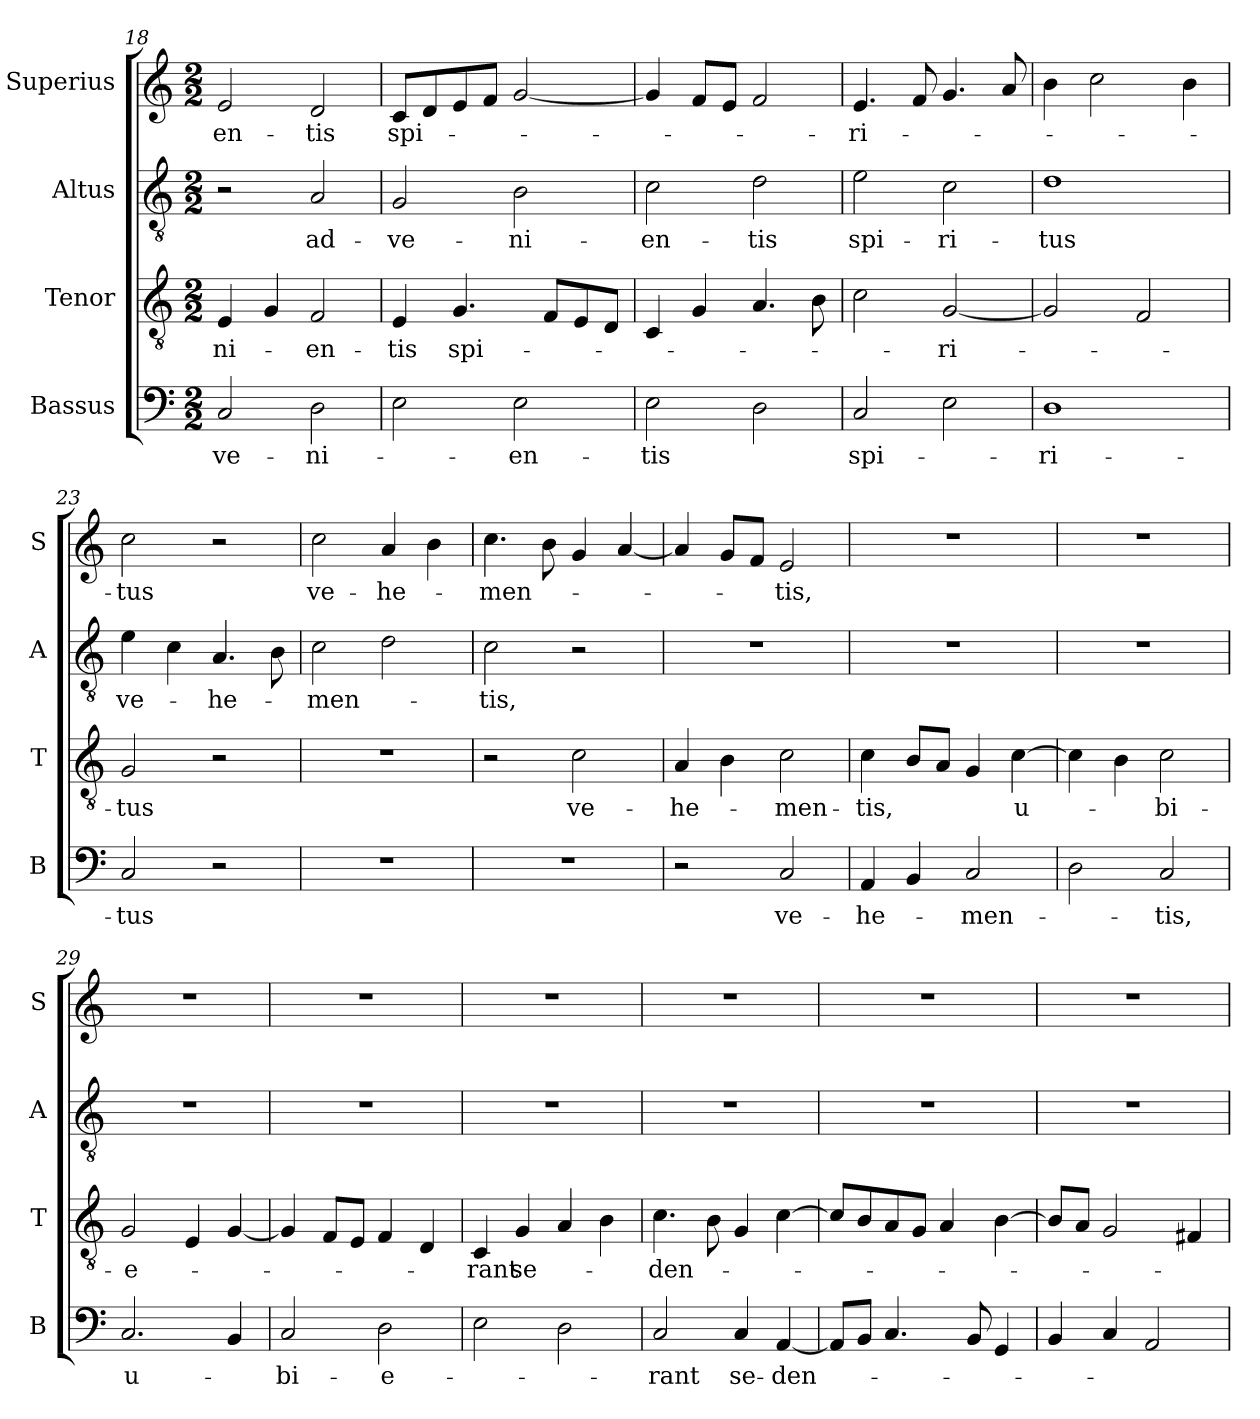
**kern	**text	**kern	**text	**kern	**text	**kern	**text
*part4	*part4	*part3	*part3	*part2	*part2	*part1	*part1
*staff4	*staff4	*staff3	*staff3	*staff2	*staff2	*staff1	*staff1
*I"Bassus	*	*I"Tenor	*	*I"Altus	*	*I"Superius	*
*I'B	*	*I'T	*	*I'A	*	*I'S	*
*clefF4	*	*clefGv2	*	*clefGv2	*	*clefG2	*
*k[]	*	*k[]	*	*k[]	*	*k[]	*
*M2/2	*	*M2/2	*	*M2/2	*	*M2/2	*
=18	=18	=18	=18	=18	=18	=18	=18
2C	-ve-	4E	-ni-	2r	.	2e	-en-
.	.	4G	.	.	.	.	.
2D	-ni-	2F	-en-	2A	ad-	2d	-tis
=19	=19	=19	=19	=19	=19	=19	=19
2E	.	4E	-tis	2G	-ve-	8cL	spi-
.	.	.	.	.	.	8d	.
.	.	4.G	spi-	.	.	8e	.
.	.	.	.	.	.	8fJ	.
2E	-en-	.	.	2B	-ni-	[2g	.
.	.	8FL	.	.	.	.	.
.	.	8E	.	.	.	.	.
.	.	8DJ	.	.	.	.	.
=20	=20	=20	=20	=20	=20	=20	=20
2E	-tis	4C	.	2c	-en-	4g]	.
.	.	4G	.	.	.	8fL	.
.	.	.	.	.	.	8eJ	.
2D	.	4.A	.	2d	-tis	2f	.
.	.	8B	.	.	.	.	.
=21	=21	=21	=21	=21	=21	=21	=21
2C	spi-	2c	.	2e	spi-	4.e	-ri-
.	.	.	.	.	.	8f	.
2E	.	[2G	-ri-	2c	-ri-	4.g	.
.	.	.	.	.	.	8a	.
=22	=22	=22	=22	=22	=22	=22	=22
1D	-ri-	2G]	.	1d	-tus	4b	.
.	.	.	.	.	.	2cc	.
.	.	2F	.	.	.	.	.
.	.	.	.	.	.	4b	.
=23	=23	=23	=23	=23	=23	=23	=23
2C	-tus	2G	-tus	4e	ve-	2cc	-tus
.	.	.	.	4c	.	.	.
2r	.	2r	.	4.A	-he-	2r	.
.	.	.	.	8B	.	.	.
=24	=24	=24	=24	=24	=24	=24	=24
1r	.	1r	.	2c	-men-	2cc	ve-
.	.	.	.	2d	.	4a	-he-
.	.	.	.	.	.	4b	.
=25	=25	=25	=25	=25	=25	=25	=25
1r	.	2r	.	2c	-tis,	4.cc	-men-
.	.	.	.	.	.	8b	.
.	.	2c	ve-	2r	.	4g	.
.	.	.	.	.	.	[4a	.
=26	=26	=26	=26	=26	=26	=26	=26
2r	.	4A	-he-	1r	.	4a]	.
.	.	4B	.	.	.	8gL	.
.	.	.	.	.	.	8fJ	.
2C	ve-	2c	-men-	.	.	2e	-tis,
=27	=27	=27	=27	=27	=27	=27	=27
4AA	-he-	4c	-tis,	1r	.	1r	.
4BB	.	8BL	.	.	.	.	.
.	.	8AJ	.	.	.	.	.
2C	-men-	4G	.	.	.	.	.
.	.	[4c	u-	.	.	.	.
=28	=28	=28	=28	=28	=28	=28	=28
2D	.	4c]	.	1r	.	1r	.
.	.	4B	.	.	.	.	.
2C	-tis,	2c	-bi-	.	.	.	.
=29	=29	=29	=29	=29	=29	=29	=29
2.C	u-	2G	-e-	1r	.	1r	.
.	.	4E	.	.	.	.	.
4BB	.	[4G	.	.	.	.	.
=30	=30	=30	=30	=30	=30	=30	=30
2C	-bi-	4G]	.	1r	.	1r	.
.	.	8FL	.	.	.	.	.
.	.	8EJ	.	.	.	.	.
2D	-e-	4F	.	.	.	.	.
.	.	4D	.	.	.	.	.
=31	=31	=31	=31	=31	=31	=31	=31
2E	.	4C	-rant	1r	.	1r	.
.	.	4G	se-	.	.	.	.
2D	.	4A	.	.	.	.	.
.	.	4B	.	.	.	.	.
=32	=32	=32	=32	=32	=32	=32	=32
2C	-rant	4.c	-den-	1r	.	1r	.
.	.	8B	.	.	.	.	.
4C	se-	4G	.	.	.	.	.
[4AA	-den-	[4c	.	.	.	.	.
=33	=33	=33	=33	=33	=33	=33	=33
8AAL]	.	8cL]	.	1r	.	1r	.
8BBJ	.	8B	.	.	.	.	.
4.C	.	8A	.	.	.	.	.
.	.	8GJ	.	.	.	.	.
.	.	4A	.	.	.	.	.
8BB	.	.	.	.	.	.	.
4GG	.	[4B	.	.	.	.	.
=34	=34	=34	=34	=34	=34	=34	=34
4BB	.	8BL]	.	1r	.	1r	.
.	.	8AJ	.	.	.	.	.
4C	.	2G	.	.	.	.	.
2AA	.	.	.	.	.	.	.
.	.	4F#X	.	.	.	.	.
=	=	=	=	=	=	=	=
*-	*-	*-	*-	*-	*-	*-	*-
